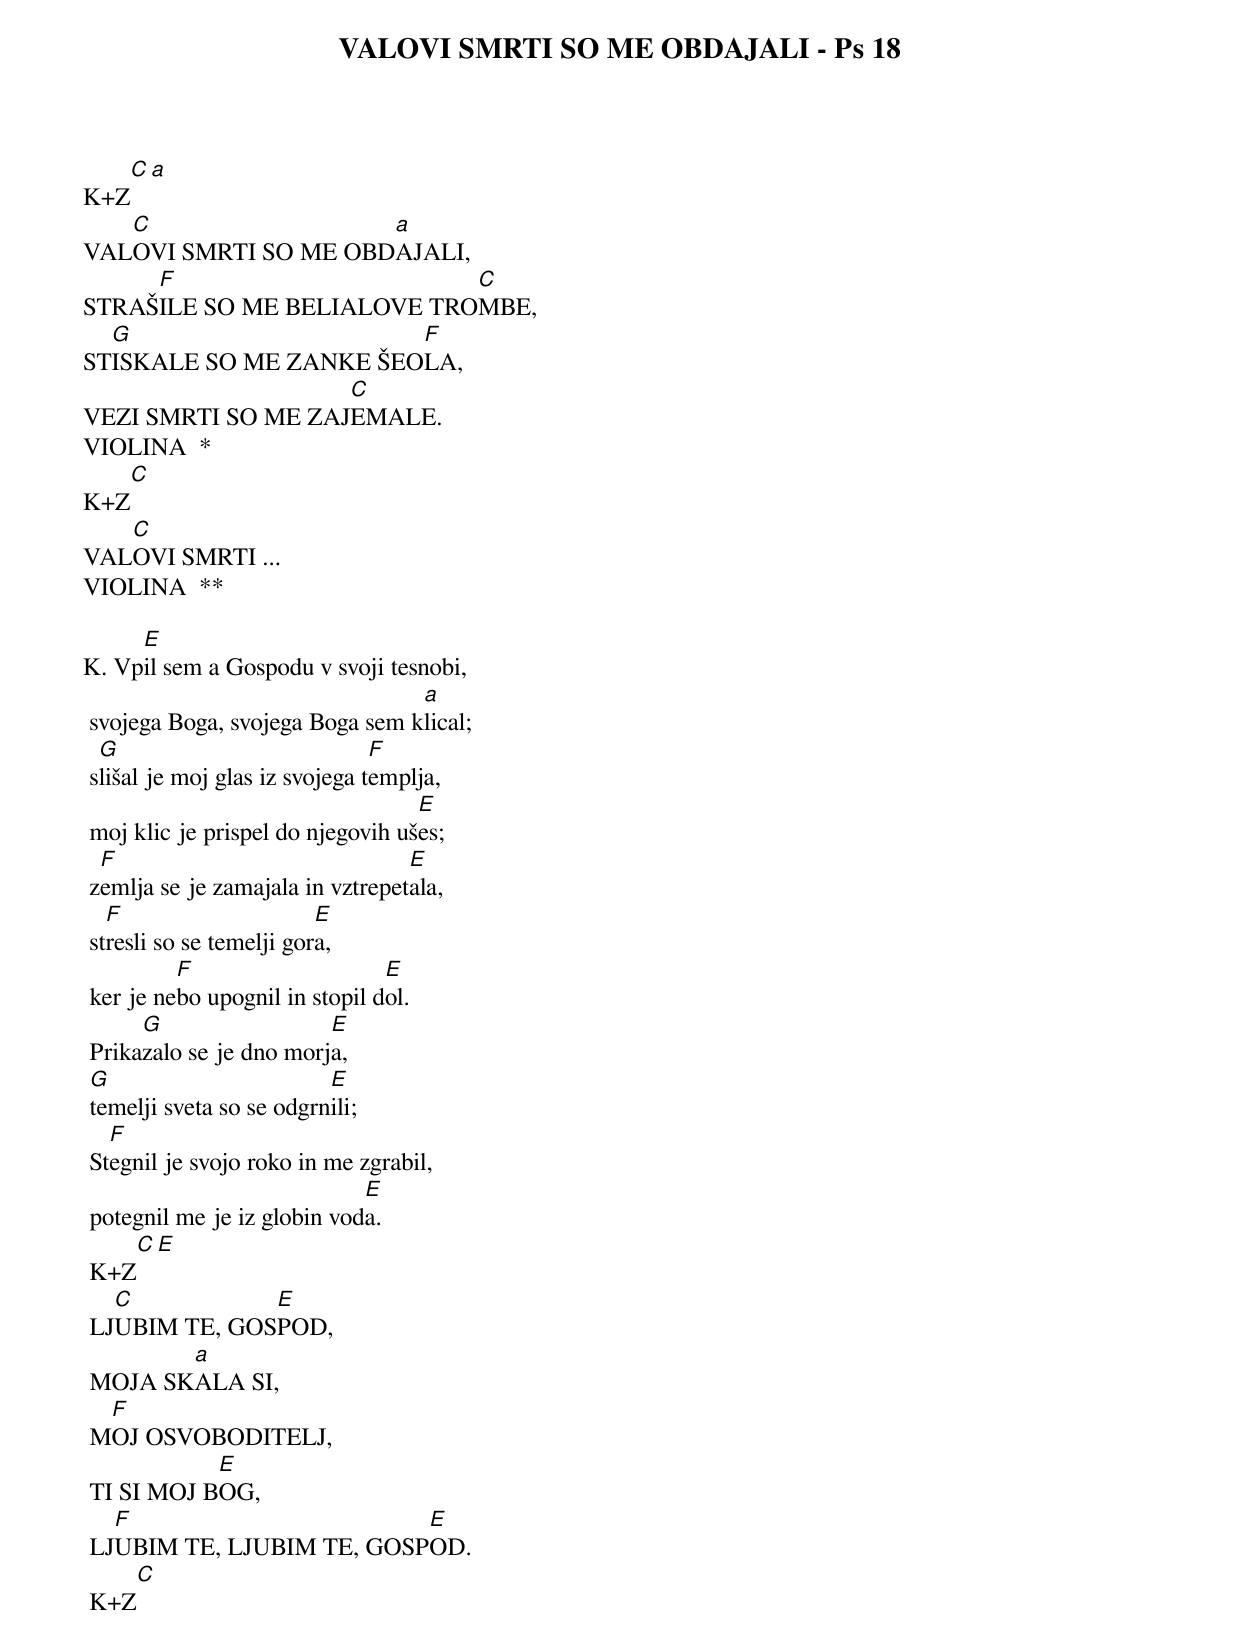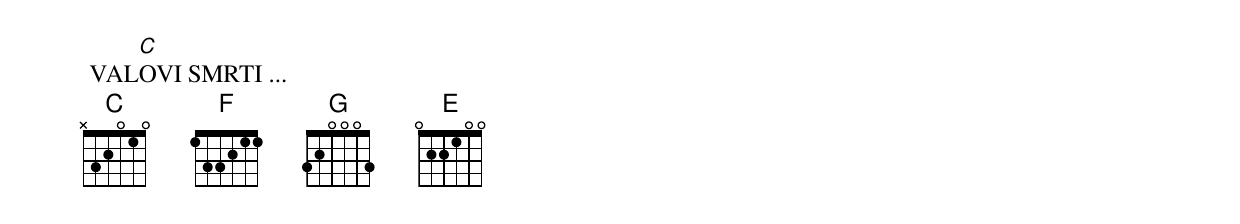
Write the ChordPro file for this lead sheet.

{title: VALOVI SMRTI SO ME OBDAJALI - Ps 18}

K+Z[C][a]
VAL[C]OVI SMRTI SO ME OBD[a]AJALI,
STRAŠ[F]ILE SO ME BELIALOVE TRO[C]MBE,
ST[G]ISKALE SO ME ZANKE ŠEO[F]LA,
VEZI SMRTI SO ME ZAJ[C]EMALE.
VIOLINA  *
K+Z[C]
VAL[C]OVI SMRTI ...
VIOLINA  **

K.	Vp[E]il sem a Gospodu v svoji tesnobi,
	svojega Boga, svojega Boga sem k[a]lical;
	s[G]lišal je moj glas iz svojega t[F]emplja,
	moj klic je prispel do njegovih uš[E]es;
	z[F]emlja se je zamajala in vztrepet[E]ala,
	st[F]resli so se temelji gor[E]a,
	ker je ne[F]bo upognil in stopil d[E]ol.
	Prika[G]zalo se je dno morj[E]a,
	[G]temelji sveta so se odgrn[E]ili;
	St[F]egnil je svojo roko in me zgrabil,
	potegnil me je iz globin vod[E]a.
	K+Z[C][E]
	LJ[C]UBIM TE, GOS[E]POD,
	MOJA SK[a]ALA SI,
	M[F]OJ OSVOBODITELJ,
	TI SI MOJ B[E]OG,
	LJ[F]UBIM TE, LJUBIM TE, GOSP[E]OD.
	K+Z[C]
	VAL[C]OVI SMRTI ...
